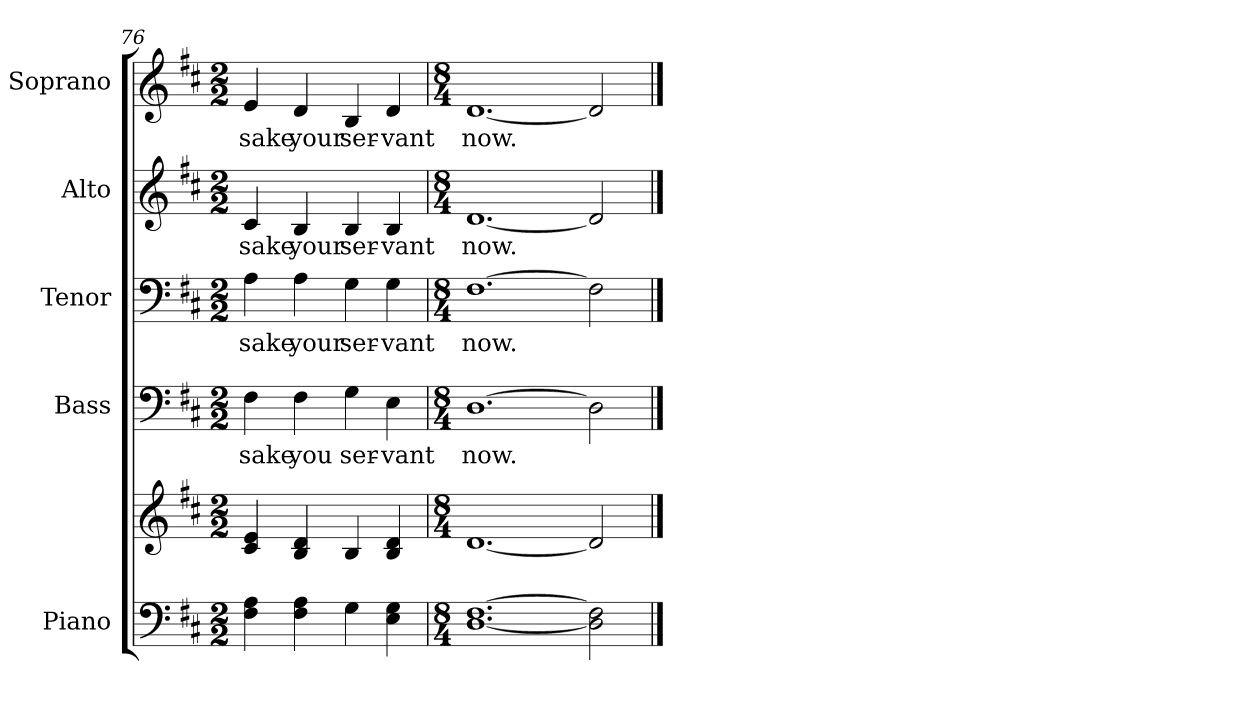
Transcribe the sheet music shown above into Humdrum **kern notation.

**kern	**kern	**kern	**text	**kern	**text	**kern	**text	**kern	**text
*part5	*part5	*part4	*part4	*part3	*part3	*part2	*part2	*part1	*part1
*staff6	*staff5	*staff4	*staff4	*staff3	*staff3	*staff2	*staff2	*staff1	*staff1
*I"Piano	*	*I"Bass	*	*I"Tenor	*	*I"Alto	*	*I"Soprano	*
*I'Pno.	*	*I'B.	*	*I'T.	*	*I'A.	*	*I'S.	*
*clefF4	*clefG2	*clefF4	*	*clefF4	*	*clefG2	*	*clefG2	*
*k[f#c#]	*k[f#c#]	*k[f#c#]	*	*k[f#c#]	*	*k[f#c#]	*	*k[f#c#]	*
*D:	*D:	*D:	*	*D:	*	*D:	*	*D:	*
*M2/2	*M2/2	*M2/2	*	*M2/2	*	*M2/2	*	*M2/2	*
=76	=76	=76	=76	=76	=76	=76	=76	=76	=76
!	!	!	!LO:LY:b:color=#000000	!	!	!	!	!	!
!	!	!	!	!	!LO:LY:b:color=#000000	!	!	!	!
!	!	!	!	!	!	!	!LO:LY:b:color=#000000	!	!
!	!	!	!	!	!	!	!	!	!LO:LY:b:color=#000000
4F#i\ 4Ai	4c#i/ 4ei	4F#i\	sake	4Ai\	sake	4c#i/	sake	4ei/	sake
!	!	!	!LO:LY:b:color=#000000	!	!	!	!	!	!
!	!	!	!	!	!LO:LY:b:color=#000000	!	!	!	!
!	!	!	!	!	!	!	!LO:LY:b:color=#000000	!	!
!	!	!	!	!	!	!	!	!	!LO:LY:b:color=#000000
4F#i\ 4Ai	4Bi/ 4di	4F#i\	you	4Ai\	your	4Bi/	your	4di/	your
!	!	!	!LO:LY:b:color=#000000	!	!	!	!	!	!
!	!	!	!	!	!LO:LY:b:color=#000000	!	!	!	!
!	!	!	!	!	!	!	!LO:LY:b:color=#000000	!	!
!	!	!	!	!	!	!	!	!	!LO:LY:b:color=#000000
4Gi\	4Bi/	4Gi\	ser-	4Gi\	ser-	4Bi/	ser-	4Bi/	ser-
!	!	!	!LO:LY:b:color=#000000	!	!	!	!	!	!
!	!	!	!	!	!LO:LY:b:color=#000000	!	!	!	!
!	!	!	!	!	!	!	!LO:LY:b:color=#000000	!	!
!	!	!	!	!	!	!	!	!	!LO:LY:b:color=#000000
4Ei\ 4Gi	4Bi/ 4di	4Ei\	-vant	4Gi\	-vant	4Bi/	-vant	4di/	-vant
!!LO:PB:g=z
=77	=77	=77	=77	=77	=77	=77	=77	=77	=77
*M8/4	*M8/4	*M8/4	*	*M8/4	*	*M8/4	*	*M8/4	*
!	!	!	!LO:LY:b:color=#000000	!	!	!	!	!	!
!	!	!	!	!	!LO:LY:b:color=#000000	!	!	!	!
!	!	!	!	!	!	!	!LO:LY:b:color=#000000	!	!
!	!	!	!	!	!	!	!	!	!LO:LY:b:color=#000000
[<1.Di [>1.F#i	[<1.di	[>1.Di	now.	[>1.F#i	now.	[<1.di	now.	[<1.di	now.
2Di\] 2F#i]	2di/]	2Di\]	.	2F#i\]	.	2di/]	.	2di/]	.
==	==	==	==	==	==	==	==	==	==
*-	*-	*-	*-	*-	*-	*-	*-	*-	*-
